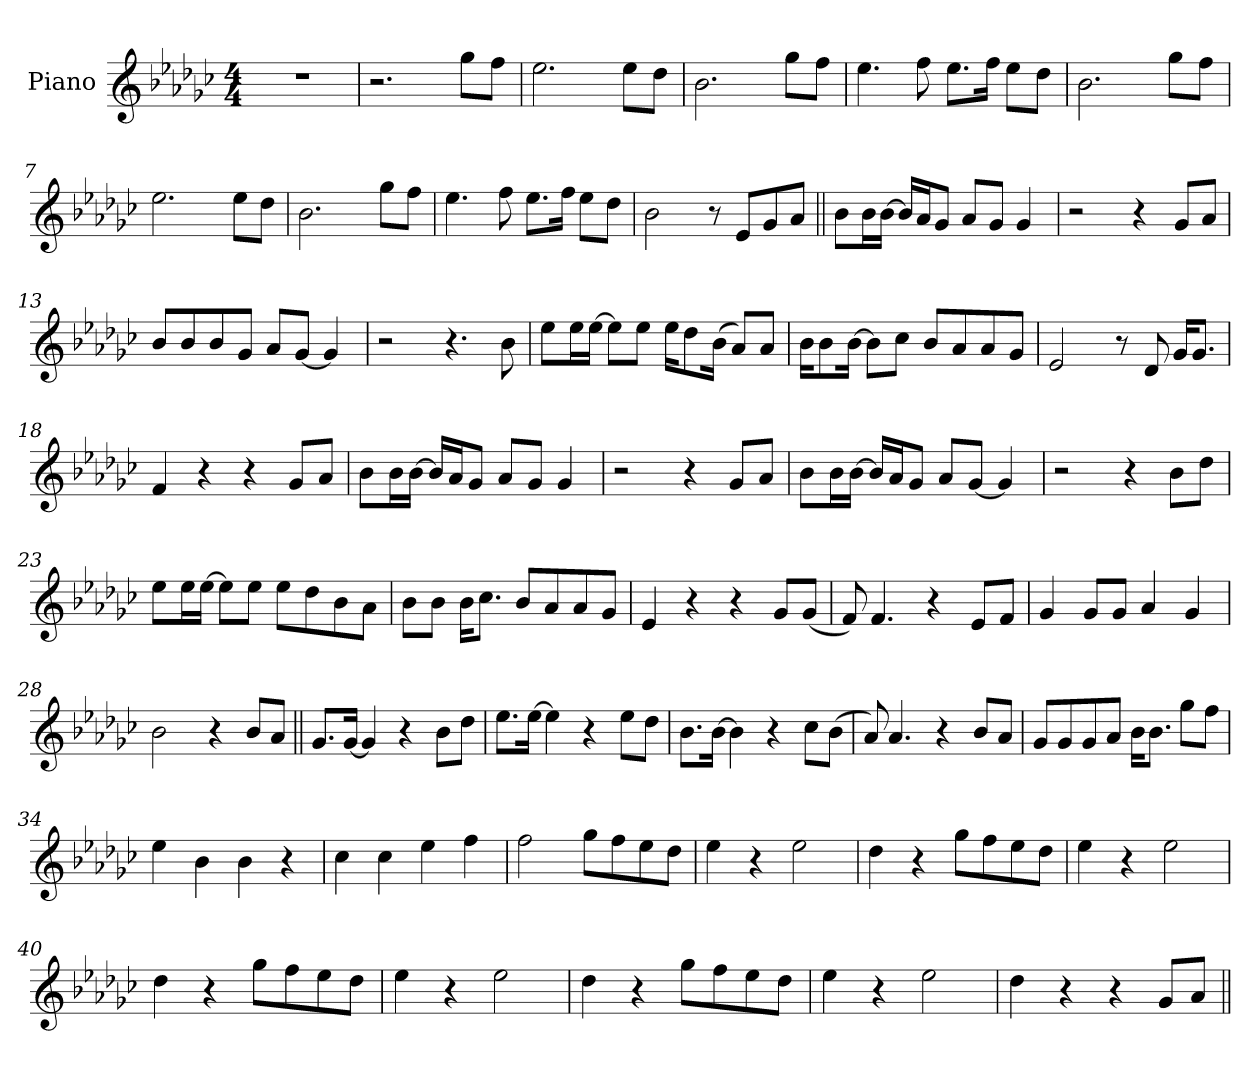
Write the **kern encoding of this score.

**kern
*part1
*staff1
*I"Piano
*I'Pno.
*clefG2
*k[b-e-a-d-g-c-]
*M4/4
*MM120
=1
1r
=2
2.r
8gg-L
8ffJ
=3
2.ee-
8ee-L
8dd-J
=4
2.b-
8gg-L
8ffJ
=5
4.ee-
8ff
8.ee-L
16ffJk
8ee-L
8dd-J
=6
2.b-
8gg-L
8ffJ
=7
2.ee-
8ee-L
8dd-J
=8
2.b-
8gg-L
8ffJ
=9
4.ee-
8ff
8.ee-L
16ffJk
8ee-L
8dd-J
=10
2b-
8r
8e-L
8g-
8a-J
=11||
8b-L
16b-L
[16b-JJ
16b-LL]
16a-J
8g-J
8a-L
8g-J
4g-
=12
2r
4r
8g-L
8a-J
=13
8b-L
8b-
8b-
8g-J
8a-L
[8g-J
4g-]
=14
2r
4.r
8b-
=15
8ee-L
16ee-L
[16ee-JJ
8ee-L]
8ee-J
16ee-KL
8dd-
(>16b-Jk
8a-L)
8a-J
=16
16b-KL
8b-
[16b-Jk
8b-L]
8cc-J
8b-L
8a-
8a-
8g-J
=17
2e-
8r
8d-
16g-KL
8.g-J
=18
4f
4r
4r
8g-L
8a-J
=19
8b-L
16b-L
[16b-JJ
16b-LL]
16a-J
8g-J
8a-L
8g-J
4g-
=20
2r
4r
8g-L
8a-J
=21
8b-L
16b-L
[16b-JJ
16b-LL]
16a-J
8g-J
8a-L
[8g-J
4g-]
=22
2r
4r
8b-L
8dd-J
=23
8ee-L
16ee-L
[16ee-JJ
8ee-L]
8ee-J
8ee-L
8dd-
8b-
8a-J
=24
8b-L
8b-J
16b-KL
8.cc-J
8b-L
8a-
8a-
8g-J
=25
4e-
4r
4r
8g-L
(<8g-J
=26
8f)
4.f
4r
8e-L
8fJ
=27
4g-
8g-L
8g-J
4a-
4g-
=28
2b-
4r
8b-L
8a-J
=29||
8.g-L
[16g-Jk
4g-]
4r
8b-L
8dd-J
=30
8.ee-L
[16ee-Jk
4ee-]
4r
8ee-L
8dd-J
=31
8.b-L
[16b-Jk
4b-]
4r
8cc-L
(>8b-J
=32
8a-)
4.a-
4r
8b-L
8a-J
=33
8g-L
8g-
8g-
8a-J
16b-KL
8.b-J
8gg-L
8ffJ
=34
4ee-
4b-
4b-
4r
=35
4cc-
4cc-
4ee-
4ff
=36
2ff
8gg-L
8ff
8ee-
8dd-J
=37
4ee-
4r
2ee-
=38
4dd-
4r
8gg-L
8ff
8ee-
8dd-J
=39
4ee-
4r
2ee-
=40
4dd-
4r
8gg-L
8ff
8ee-
8dd-J
=41
4ee-
4r
2ee-
=42
4dd-
4r
8gg-L
8ff
8ee-
8dd-J
=43
4ee-
4r
2ee-
=44
4dd-
4r
4r
8g-L
8a-J
=||
*-
